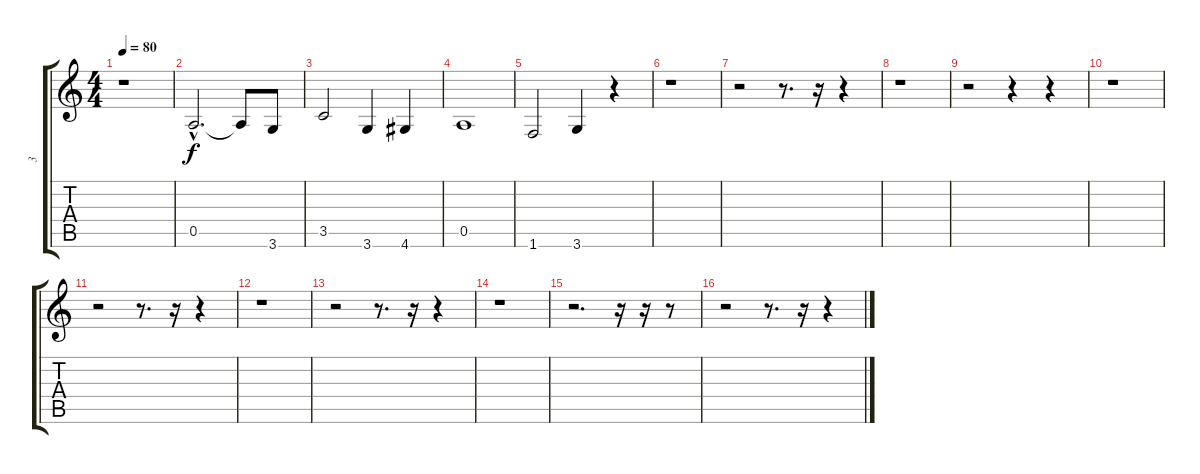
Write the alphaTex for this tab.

\track ("3" "3") {instrument fretlessbass}
\staff {score tabs}
\tuning (E4 B3 G3 D3 A2 E2) {hide}
\ts (4 4)
\tempo 80
\clef g2
\ks c
r.1{dy f instrument fretlessbass} |
0.5{hac}.2{d} 0.5{t}.8 3.6.8 |
3.5.2 3.6.4 4.6.4 |
0.5.1 |
1.6.2 3.6.4 r.4 |
r.1 |
r.2 r.8{d} r.16 r.4 |
r.1 |
r.2 r.4 r.4 |
r.1 |
r.2 r.8{d} r.16 r.4 |
r.1 |
r.2 r.8{d} r.16 r.4 |
r.1 |
r.2{d} r.16 r.16 r.8 |
r.2 r.8{d} r.16 r.4
